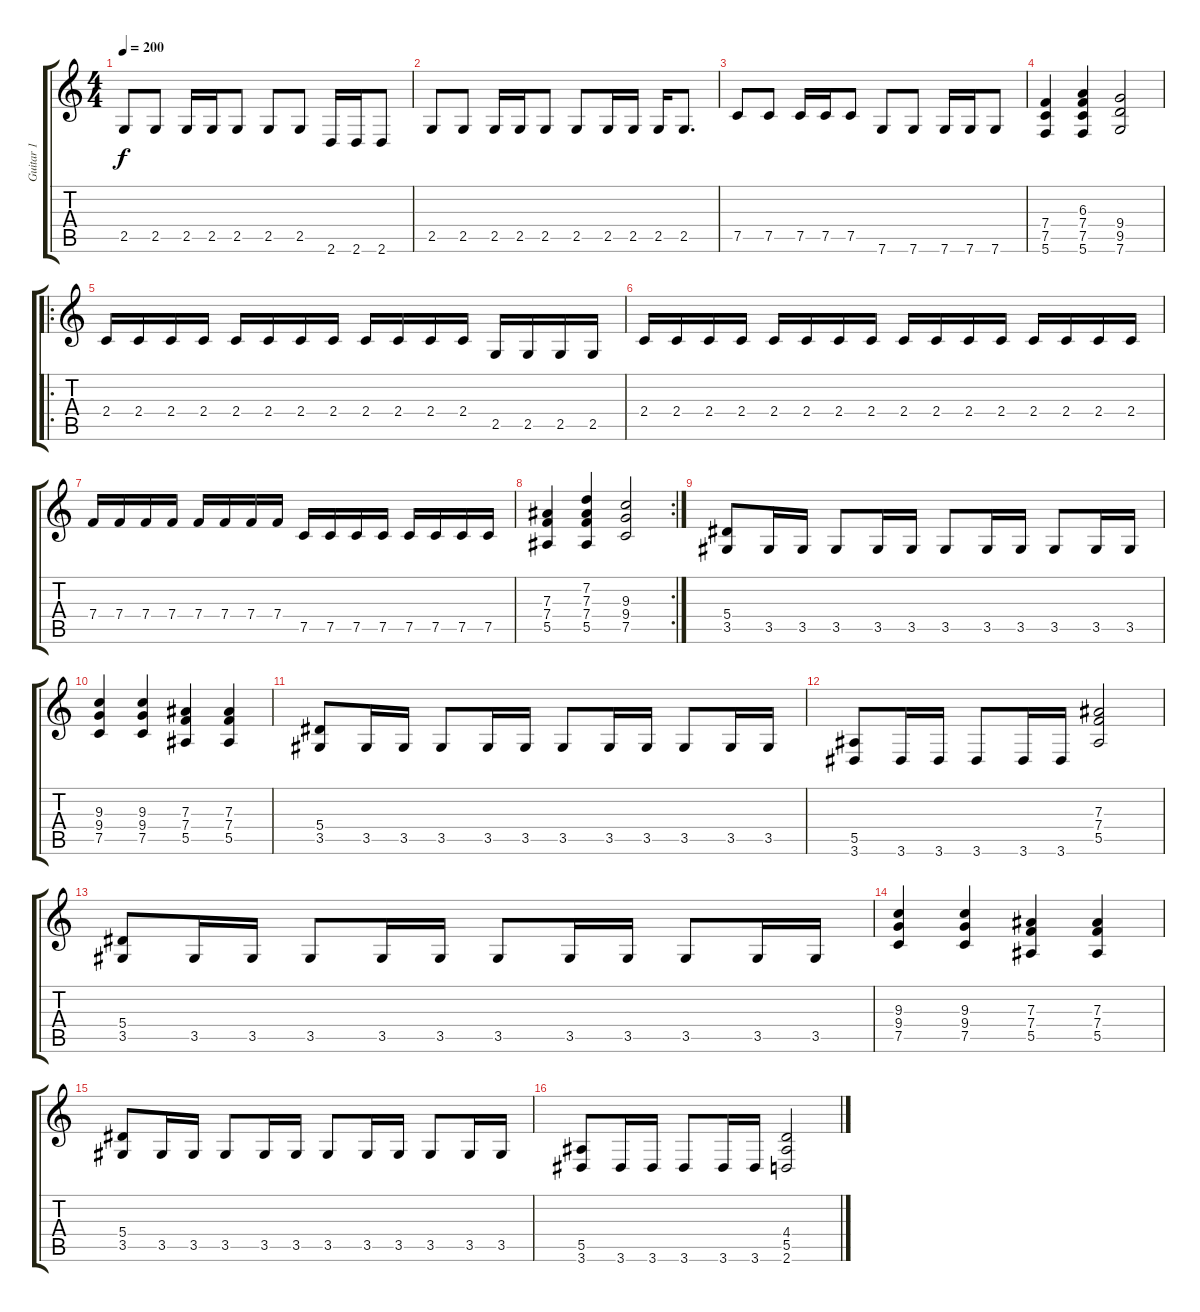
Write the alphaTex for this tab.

\track ("Guitar 1" "Guitar 1") {instrument distortionguitar}
\staff {score tabs}
\tuning (C4 G3 Eb3 Bb2 F2 C2) {hide}
\ts (4 4)
\tempo 200
\clef g2
\ks c
2.5.8{dy f} 2.5.8 2.5.16 2.5.16 2.5.8 2.5.8 2.5.8 2.6.16 2.6.16 2.6.8 |
2.5.8 2.5.8 2.5.16 2.5.16 2.5.8 2.5.8 2.5.16 2.5.16 2.5.16 2.5.8{d} |
7.5.8 7.5.8 7.5.16 7.5.16 7.5.8 7.6.8 7.6.8 7.6.16 7.6.16 7.6.8 |
(7.4 7.5 5.6).4 (6.3 7.4 7.5 5.6).4 (9.4 9.5 7.6).2 |
\ro
2.4.16 2.4.16 2.4.16 2.4.16 2.4.16 2.4.16 2.4.16 2.4.16 2.4.16 2.4.16 2.4.16 2.4.16 2.5.16 2.5.16 2.5.16 2.5.16 |
2.4.16 2.4.16 2.4.16 2.4.16 2.4.16 2.4.16 2.4.16 2.4.16 2.4.16 2.4.16 2.4.16 2.4.16 2.4.16 2.4.16 2.4.16 2.4.16 |
7.4.16 7.4.16 7.4.16 7.4.16 7.4.16 7.4.16 7.4.16 7.4.16 7.5.16 7.5.16 7.5.16 7.5.16 7.5.16 7.5.16 7.5.16 7.5.16 |
\rc 2
(7.3 7.4 5.5).4 (7.2 7.3 7.4 5.5).4 (9.3 9.4 7.5).2 |
(5.4 3.5).8 3.5.16 3.5.16 3.5.8 3.5.16 3.5.16 3.5.8 3.5.16 3.5.16 3.5.8 3.5.16 3.5.16 |
(9.3 9.4 7.5).4 (9.3 9.4 7.5).4 (7.3 7.4 5.5).4 (7.3 7.4 5.5).4 |
(5.4 3.5).8 3.5.16 3.5.16 3.5.8 3.5.16 3.5.16 3.5.8 3.5.16 3.5.16 3.5.8 3.5.16 3.5.16 |
(5.5 3.6).8 3.6.16 3.6.16 3.6.8 3.6.16 3.6.16 (7.3 7.4 5.5).2 |
(5.4 3.5).8 3.5.16 3.5.16 3.5.8 3.5.16 3.5.16 3.5.8 3.5.16 3.5.16 3.5.8 3.5.16 3.5.16 |
(9.3 9.4 7.5).4 (9.3 9.4 7.5).4 (7.3 7.4 5.5).4 (7.3 7.4 5.5).4 |
(5.4 3.5).8 3.5.16 3.5.16 3.5.8 3.5.16 3.5.16 3.5.8 3.5.16 3.5.16 3.5.8 3.5.16 3.5.16 |
(5.5 3.6).8 3.6.16 3.6.16 3.6.8 3.6.16 3.6.16 (4.4 5.5 2.6).2
